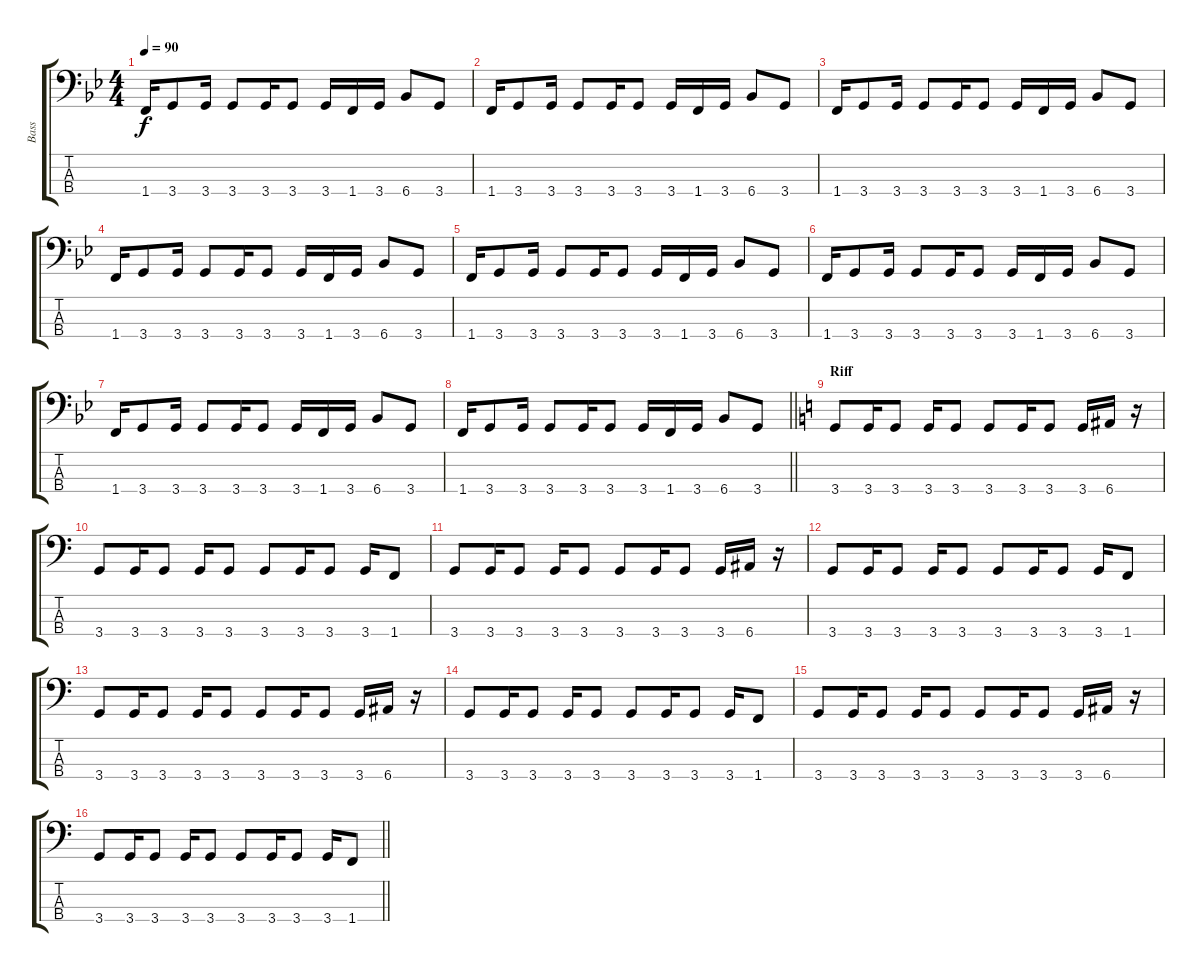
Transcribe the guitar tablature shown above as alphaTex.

\track ("Bass" "Bass") {instrument synthbass1}
\staff {score tabs}
\tuning (G2 D2 A1 E1) {hide}
\ts (4 4)
\tempo 90
\clef f4
\ks gminor
1.4.16{dy f} 3.4.8 3.4.16 3.4.8 3.4.16 3.4.8 3.4.16 1.4.16 3.4.16 6.4.8 3.4.8 |
1.4.16 3.4.8 3.4.16 3.4.8 3.4.16 3.4.8 3.4.16 1.4.16 3.4.16 6.4.8 3.4.8 |
1.4.16 3.4.8 3.4.16 3.4.8 3.4.16 3.4.8 3.4.16 1.4.16 3.4.16 6.4.8 3.4.8 |
1.4.16 3.4.8 3.4.16 3.4.8 3.4.16 3.4.8 3.4.16 1.4.16 3.4.16 6.4.8 3.4.8 |
1.4.16 3.4.8 3.4.16 3.4.8 3.4.16 3.4.8 3.4.16 1.4.16 3.4.16 6.4.8 3.4.8 |
1.4.16 3.4.8 3.4.16 3.4.8 3.4.16 3.4.8 3.4.16 1.4.16 3.4.16 6.4.8 3.4.8 |
1.4.16 3.4.8 3.4.16 3.4.8 3.4.16 3.4.8 3.4.16 1.4.16 3.4.16 6.4.8 3.4.8 |
\barLineRight lightlight
1.4.16 3.4.8 3.4.16 3.4.8 3.4.16 3.4.8 3.4.16 1.4.16 3.4.16 6.4.8 3.4.8 |
\section ("" "Riff")
\ks c
3.4.8 3.4.16 3.4.8 3.4.16 3.4.8 3.4.8 3.4.16 3.4.8 3.4.16 6.4.16 r.16 |
3.4.8 3.4.16 3.4.8 3.4.16 3.4.8 3.4.8 3.4.16 3.4.8 3.4.16 1.4.8 |
3.4.8 3.4.16 3.4.8 3.4.16 3.4.8 3.4.8 3.4.16 3.4.8 3.4.16 6.4.16 r.16 |
3.4.8 3.4.16 3.4.8 3.4.16 3.4.8 3.4.8 3.4.16 3.4.8 3.4.16 1.4.8 |
3.4.8 3.4.16 3.4.8 3.4.16 3.4.8 3.4.8 3.4.16 3.4.8 3.4.16 6.4.16 r.16 |
3.4.8 3.4.16 3.4.8 3.4.16 3.4.8 3.4.8 3.4.16 3.4.8 3.4.16 1.4.8 |
3.4.8 3.4.16 3.4.8 3.4.16 3.4.8 3.4.8 3.4.16 3.4.8 3.4.16 6.4.16 r.16 |
\barLineRight lightlight
3.4.8 3.4.16 3.4.8 3.4.16 3.4.8 3.4.8 3.4.16 3.4.8 3.4.16 1.4.8
